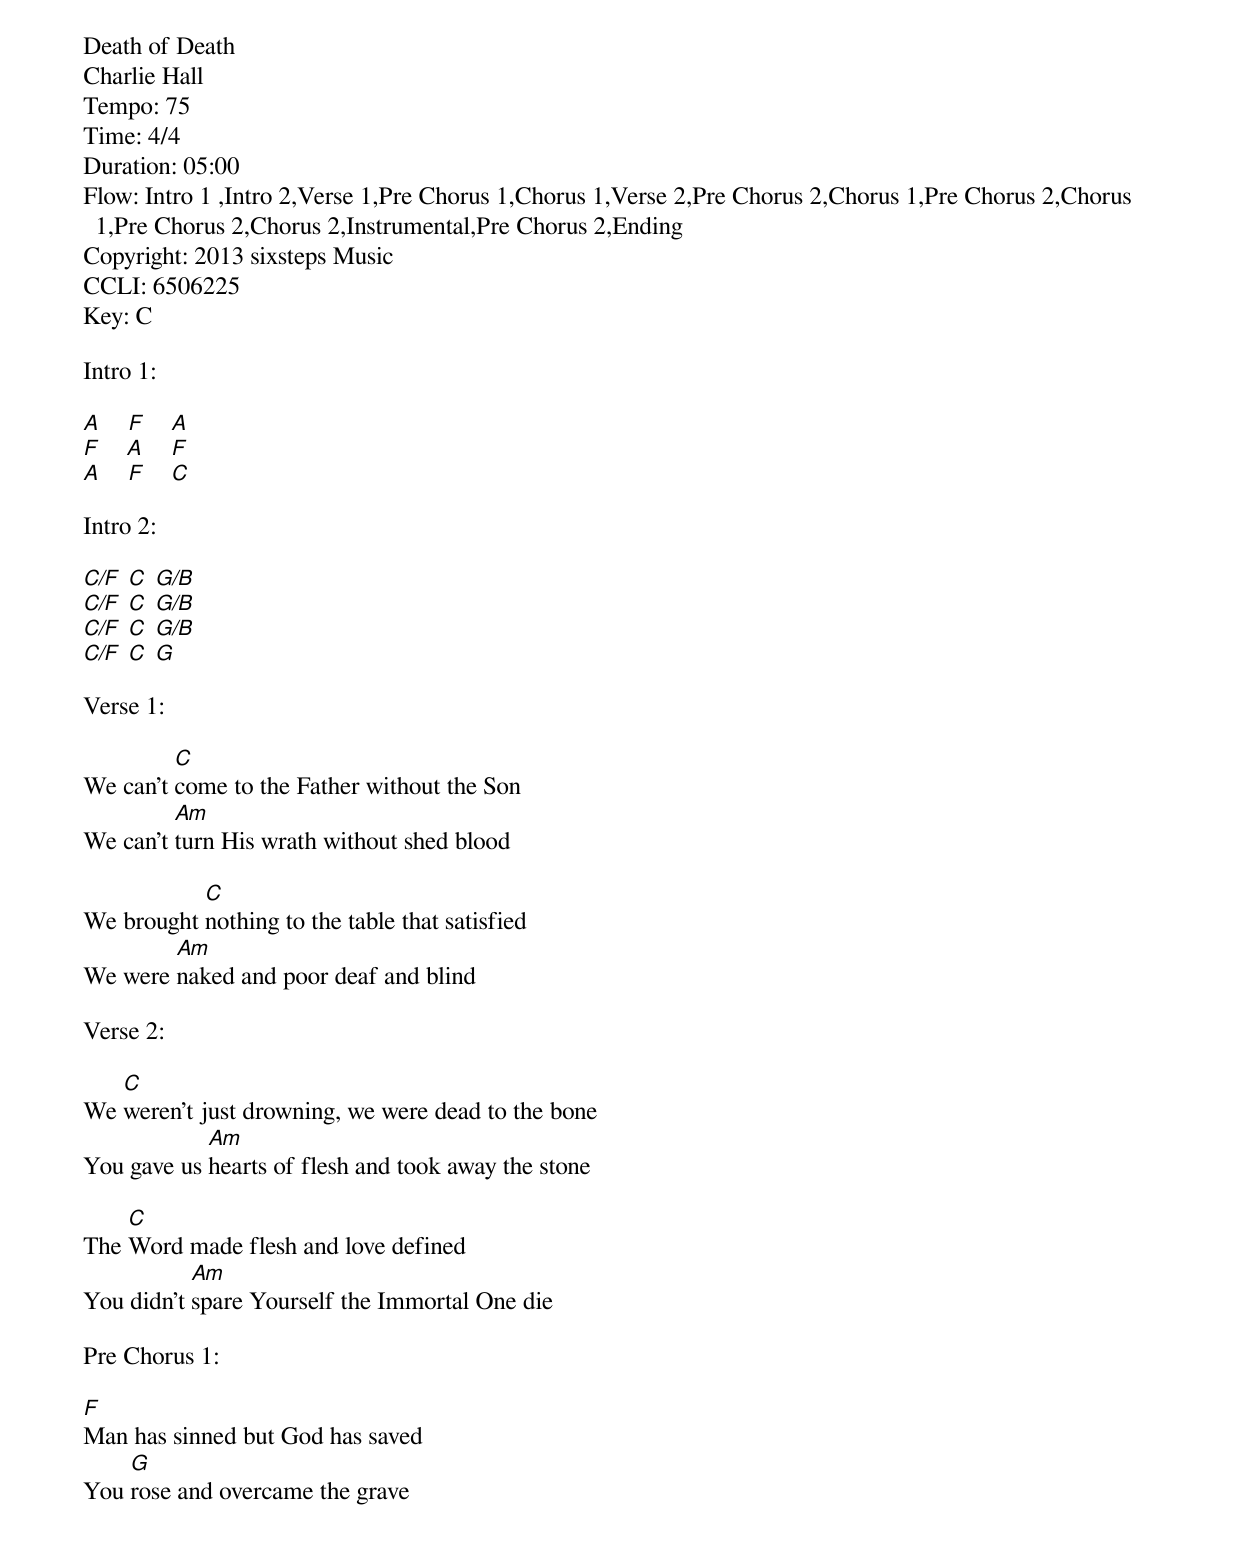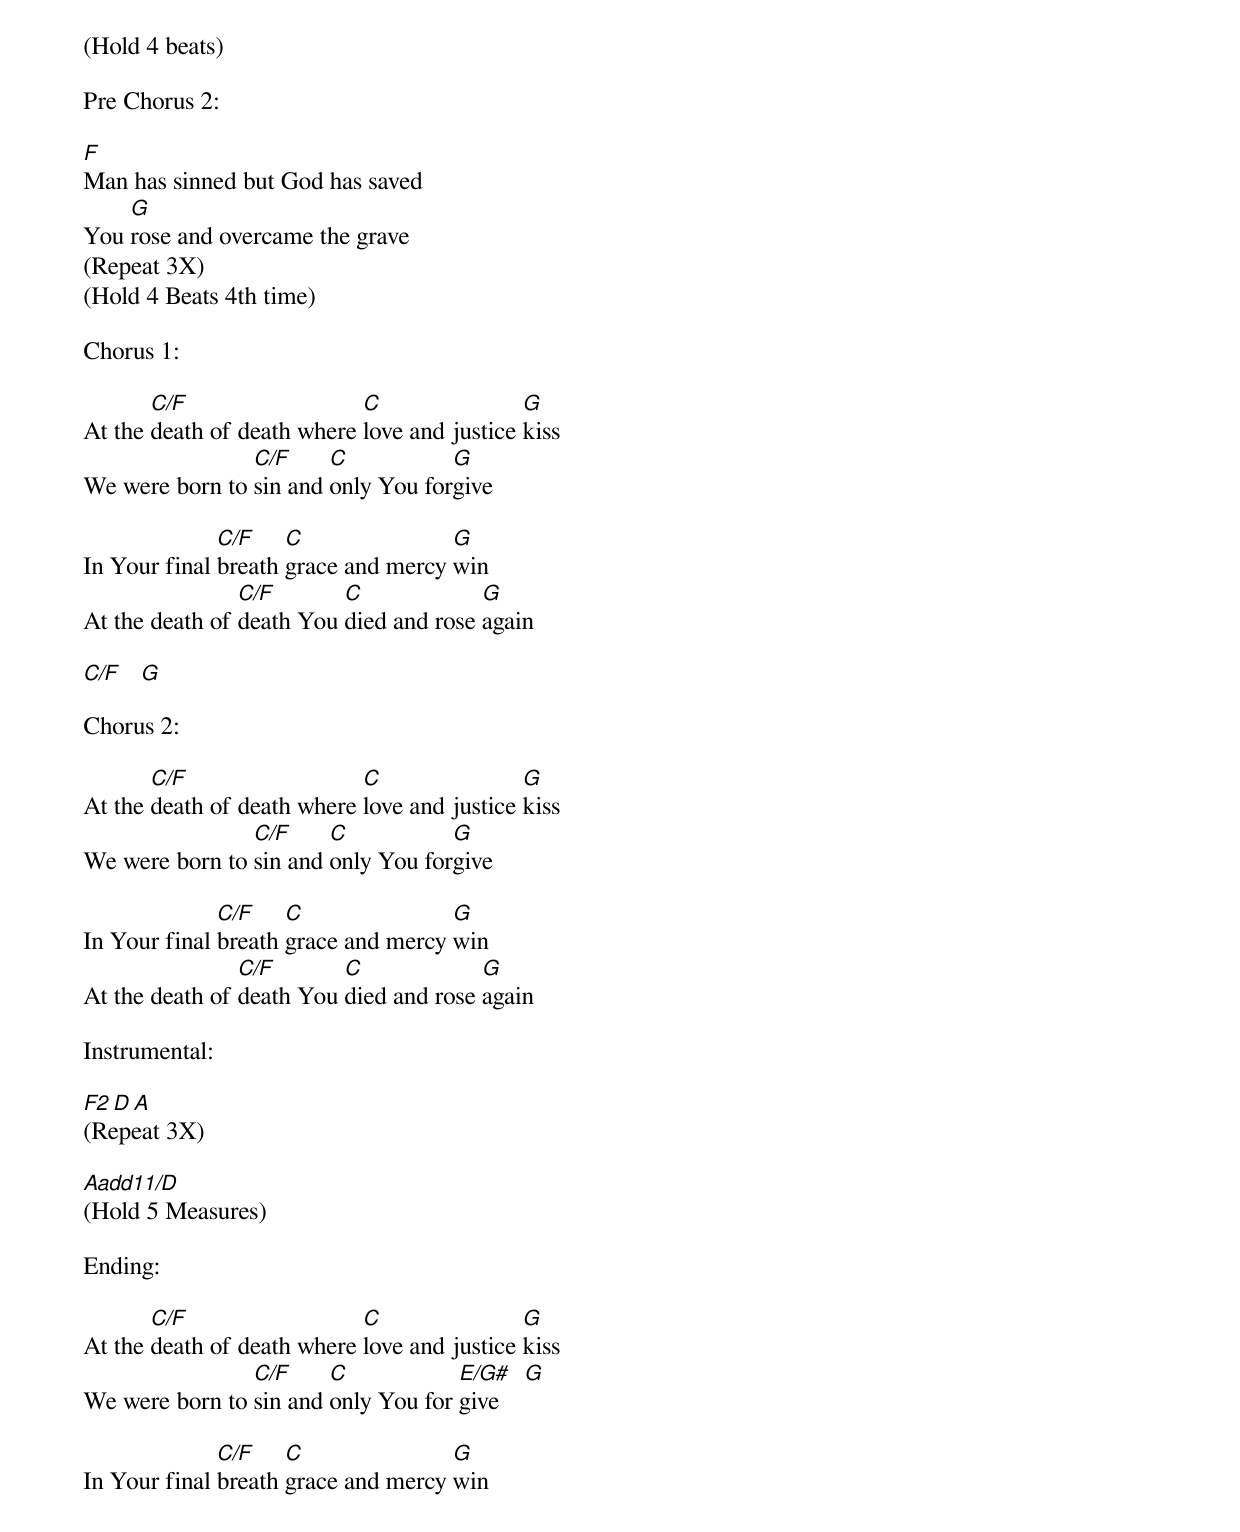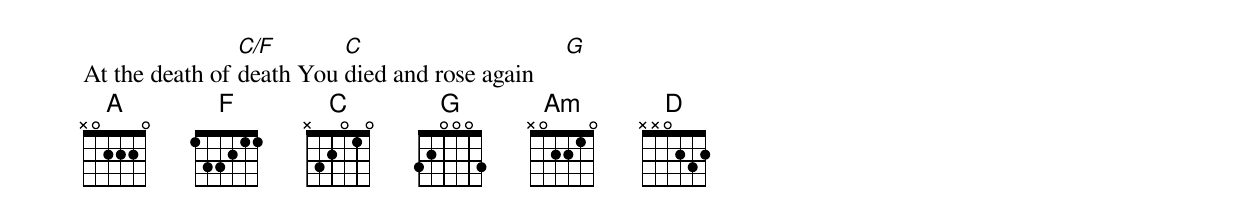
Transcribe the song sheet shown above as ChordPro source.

Death of Death
Charlie Hall
Tempo: 75
Time: 4/4
Duration: 05:00
Flow: Intro 1 ,Intro 2,Verse 1,Pre Chorus 1,Chorus 1,Verse 2,Pre Chorus 2,Chorus 1,Pre Chorus 2,Chorus 1,Pre Chorus 2,Chorus 2,Instrumental,Pre Chorus 2,Ending
Copyright: 2013 sixsteps Music
CCLI: 6506225
Key: C

Intro 1:

[A]    [F]    [A]
[F]    [A]    [F]
[A]    [F]    [C]

Intro 2:

[C/F] [C] [G/B]
[C/F] [C] [G/B]
[C/F] [C] [G/B]
[C/F] [C] [G]

Verse 1:

We can't [C]come to the Father without the Son
We can't [Am]turn His wrath without shed blood

We brought [C]nothing to the table that satisfied
We were [Am]naked and poor deaf and blind

Verse 2:

We [C]weren’t just drowning, we were dead to the bone
You gave us [Am]hearts of flesh and took away the stone

The [C]Word made flesh and love defined
You didn’t [Am]spare Yourself the Immortal One die

Pre Chorus 1:

[F]Man has sinned but God has saved
You [G]rose and overcame the grave
(Hold 4 beats)

Pre Chorus 2:

[F]Man has sinned but God has saved
You [G]rose and overcame the grave
(Repeat 3X)
(Hold 4 Beats 4th time)

Chorus 1:

At the [C/F]death of death where [C]love and justice [G]kiss
We were born to [C/F]sin and [C]only You for[G]give

In Your final [C/F]breath [C]grace and mercy [G]win
At the death of [C/F]death You [C]died and rose [G]again

[C/F]   [G]

Chorus 2:

At the [C/F]death of death where [C]love and justice [G]kiss
We were born to [C/F]sin and [C]only You for[G]give

In Your final [C/F]breath [C]grace and mercy [G]win
At the death of [C/F]death You [C]died and rose [G]again

Instrumental:

[F2][D][A]
(Repeat 3X)

[Aadd11/D]
(Hold 5 Measures)

Ending:

At the [C/F]death of death where [C]love and justice [G]kiss
We were born to [C/F]sin and [C]only You for [E/G#]give    [G]

In Your final [C/F]breath [C]grace and mercy [G]win
At the death of [C/F]death You [C]died and rose again     [G]
